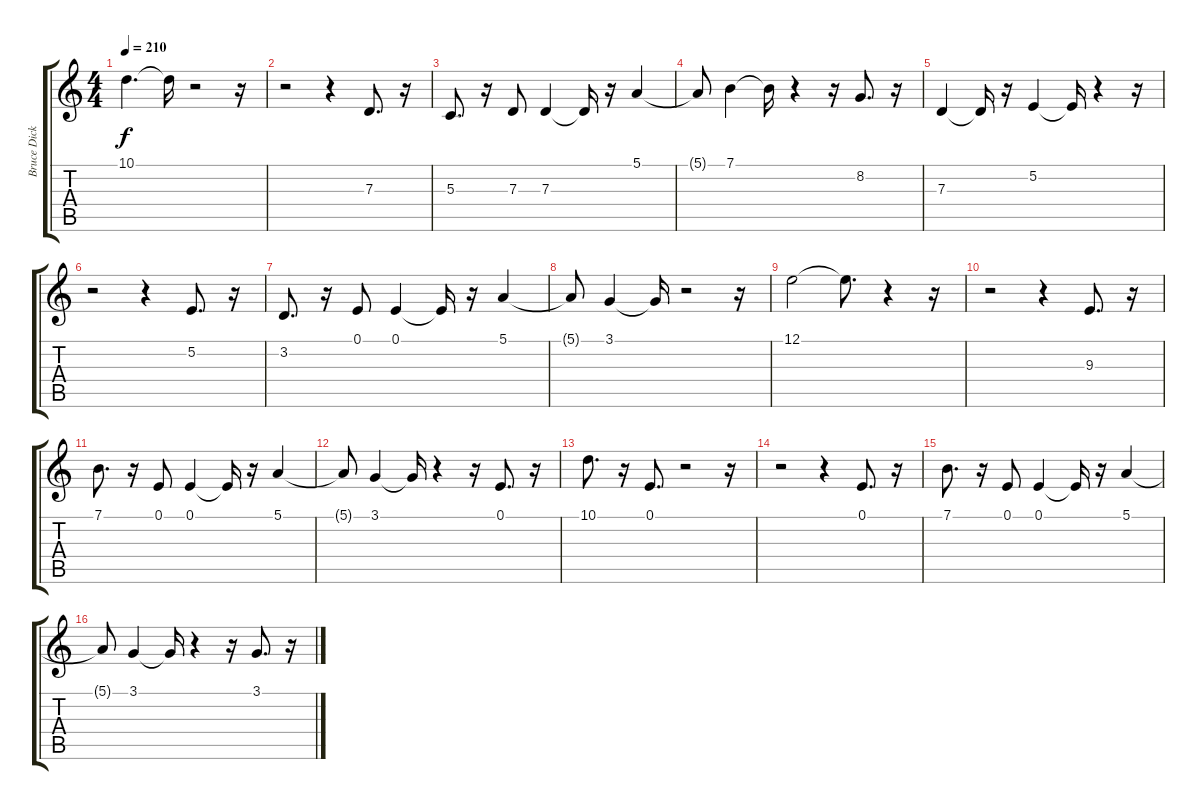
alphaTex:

\track ("Bruce Dickinson" "Bruce Dick") {instrument choiraahs}
\staff {score tabs}
\tuning (E4 B3 G3 D3 A2 E2) {hide}
\ts (4 4)
\tempo 210
\clef g2
\ks c
10.1.4{d dy f} 10.1{t}.16 r.2 r.16 |
r.2 r.4 7.3.8{d} r.16 |
5.3.8{d} r.16 7.3.8 7.3.4 7.3{t}.16 r.16 5.1.4 |
5.1{t}.8 7.1.4 7.1{t}.16 r.4 r.16 8.2.8{d} r.16 |
7.3.4 7.3{t}.16 r.16 5.2.4 5.2{t}.16 r.4 r.16 |
r.2 r.4 5.2.8{d} r.16 |
3.2.8{d} r.16 0.1.8 0.1.4 0.1{t}.16 r.16 5.1.4 |
5.1{t}.8 3.1.4 3.1{t}.16 r.2 r.16 |
12.1.2 12.1{t}.8{d} r.4 r.16 |
r.2 r.4 9.3.8{d} r.16 |
7.1.8{d} r.16 0.1.8 0.1.4 0.1{t}.16 r.16 5.1.4 |
5.1{t}.8 3.1.4 3.1{t}.16 r.4 r.16 0.1.8{d} r.16 |
10.1.8{d} r.16 0.1.8{d} r.2 r.16 |
r.2 r.4 0.1.8{d} r.16 |
7.1.8{d} r.16 0.1.8 0.1.4 0.1{t}.16 r.16 5.1.4 |
5.1{t}.8 3.1.4 3.1{t}.16 r.4 r.16 3.1.8{d} r.16
